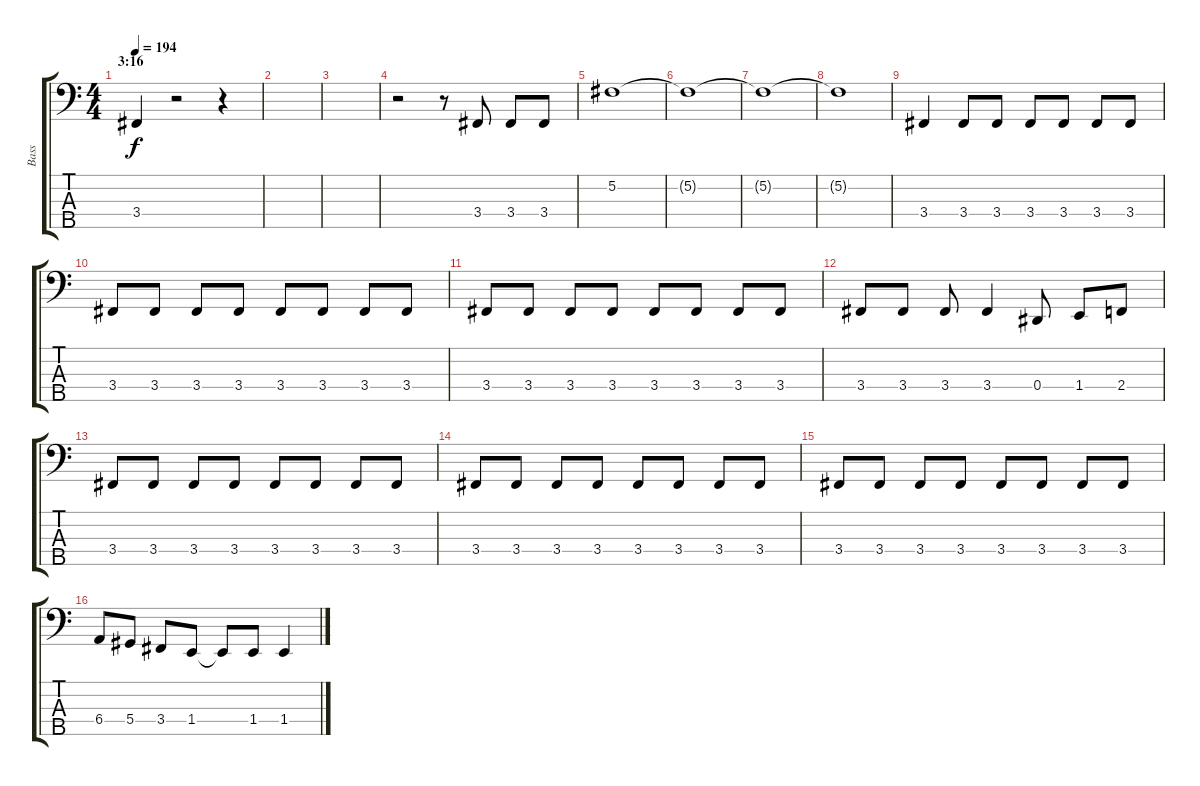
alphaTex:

\track ("Bass" "Bass") {instrument electricbasspick}
\staff {score tabs}
\tuning (Gb2 Db2 Ab1 Eb1 Bb0) {hide}
\ts (4 4)
\section ("" "3:16")
\tempo 194
\clef f4
\ks c
3.4.4{dy f} r.2 r.4 |
|
|
r.2 r.8 3.4.8 3.4.8 3.4.8 |
5.2.1 |
5.2{t}.1 |
5.2{t}.1 |
5.2{t}.1 |
3.4.4 3.4.8 3.4.8 3.4.8 3.4.8 3.4.8 3.4.8 |
3.4.8 3.4.8 3.4.8 3.4.8 3.4.8 3.4.8 3.4.8 3.4.8 |
3.4.8 3.4.8 3.4.8 3.4.8 3.4.8 3.4.8 3.4.8 3.4.8 |
3.4.8 3.4.8 3.4.8 3.4.4 0.4.8 1.4.8 2.4.8 |
3.4.8 3.4.8 3.4.8 3.4.8 3.4.8 3.4.8 3.4.8 3.4.8 |
3.4.8 3.4.8 3.4.8 3.4.8 3.4.8 3.4.8 3.4.8 3.4.8 |
3.4.8 3.4.8 3.4.8 3.4.8 3.4.8 3.4.8 3.4.8 3.4.8 |
6.4.8 5.4.8 3.4.8 1.4.8 1.4{t}.8 1.4.8 1.4.4
